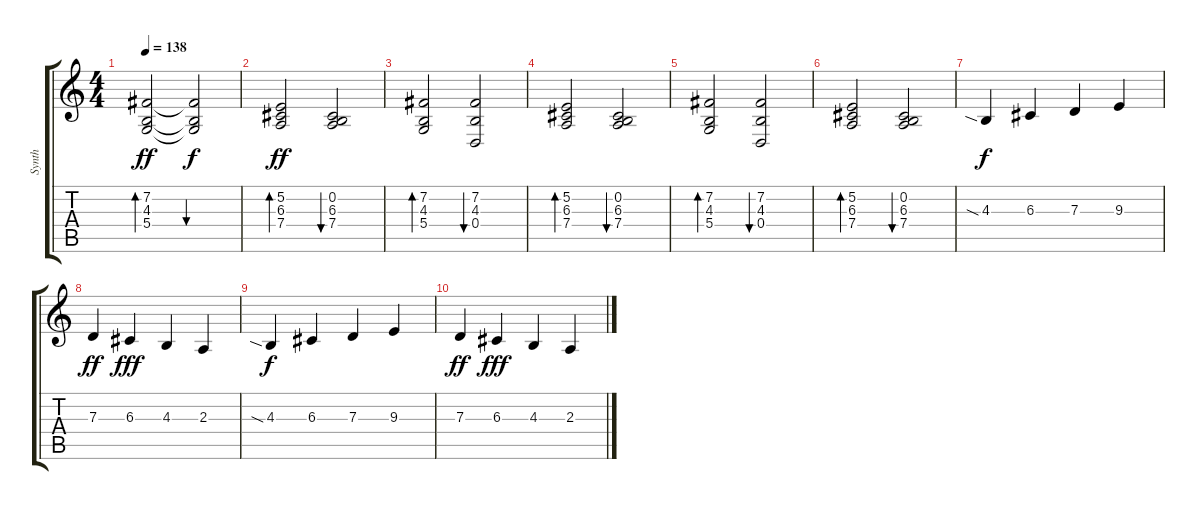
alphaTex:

\track ("Synth" "Synth") {instrument lead2sawtooth}
\staff {score tabs}
\tuning (E4 B3 G3 D3 A2 E2) {hide}
\ts (4 4)
\tempo 138
\clef g2
\ks c
(7.2 4.3 5.4).2{bd 120 dy ff} (7.2{t} 4.3{t} 5.4{t}).2{bu 120 dy f} |
(5.2 6.3 7.4).2{bd 120 dy ff} (0.2 6.3 7.4).2{bu 120} |
(7.2 4.3 5.4).2{bd 120} (7.2 4.3 0.4).2{bu 120} |
(5.2 6.3 7.4).2{bd 120} (0.2 6.3 7.4).2{bu 120} |
(7.2 4.3 5.4).2{bd 120} (7.2 4.3 0.4).2{bu 120} |
(5.2 6.3 7.4).2{bd 120} (0.2 6.3 7.4).2{bu 120} |
4.3{sia}.4{dy f} 6.3.4 7.3.4 9.3.4 |
7.3.4{dy ff} 6.3.4{dy fff} 4.3.4 2.3.4 |
4.3{sia}.4{dy f} 6.3.4 7.3.4 9.3.4 |
7.3.4{dy ff} 6.3.4{dy fff} 4.3.4 2.3.4
